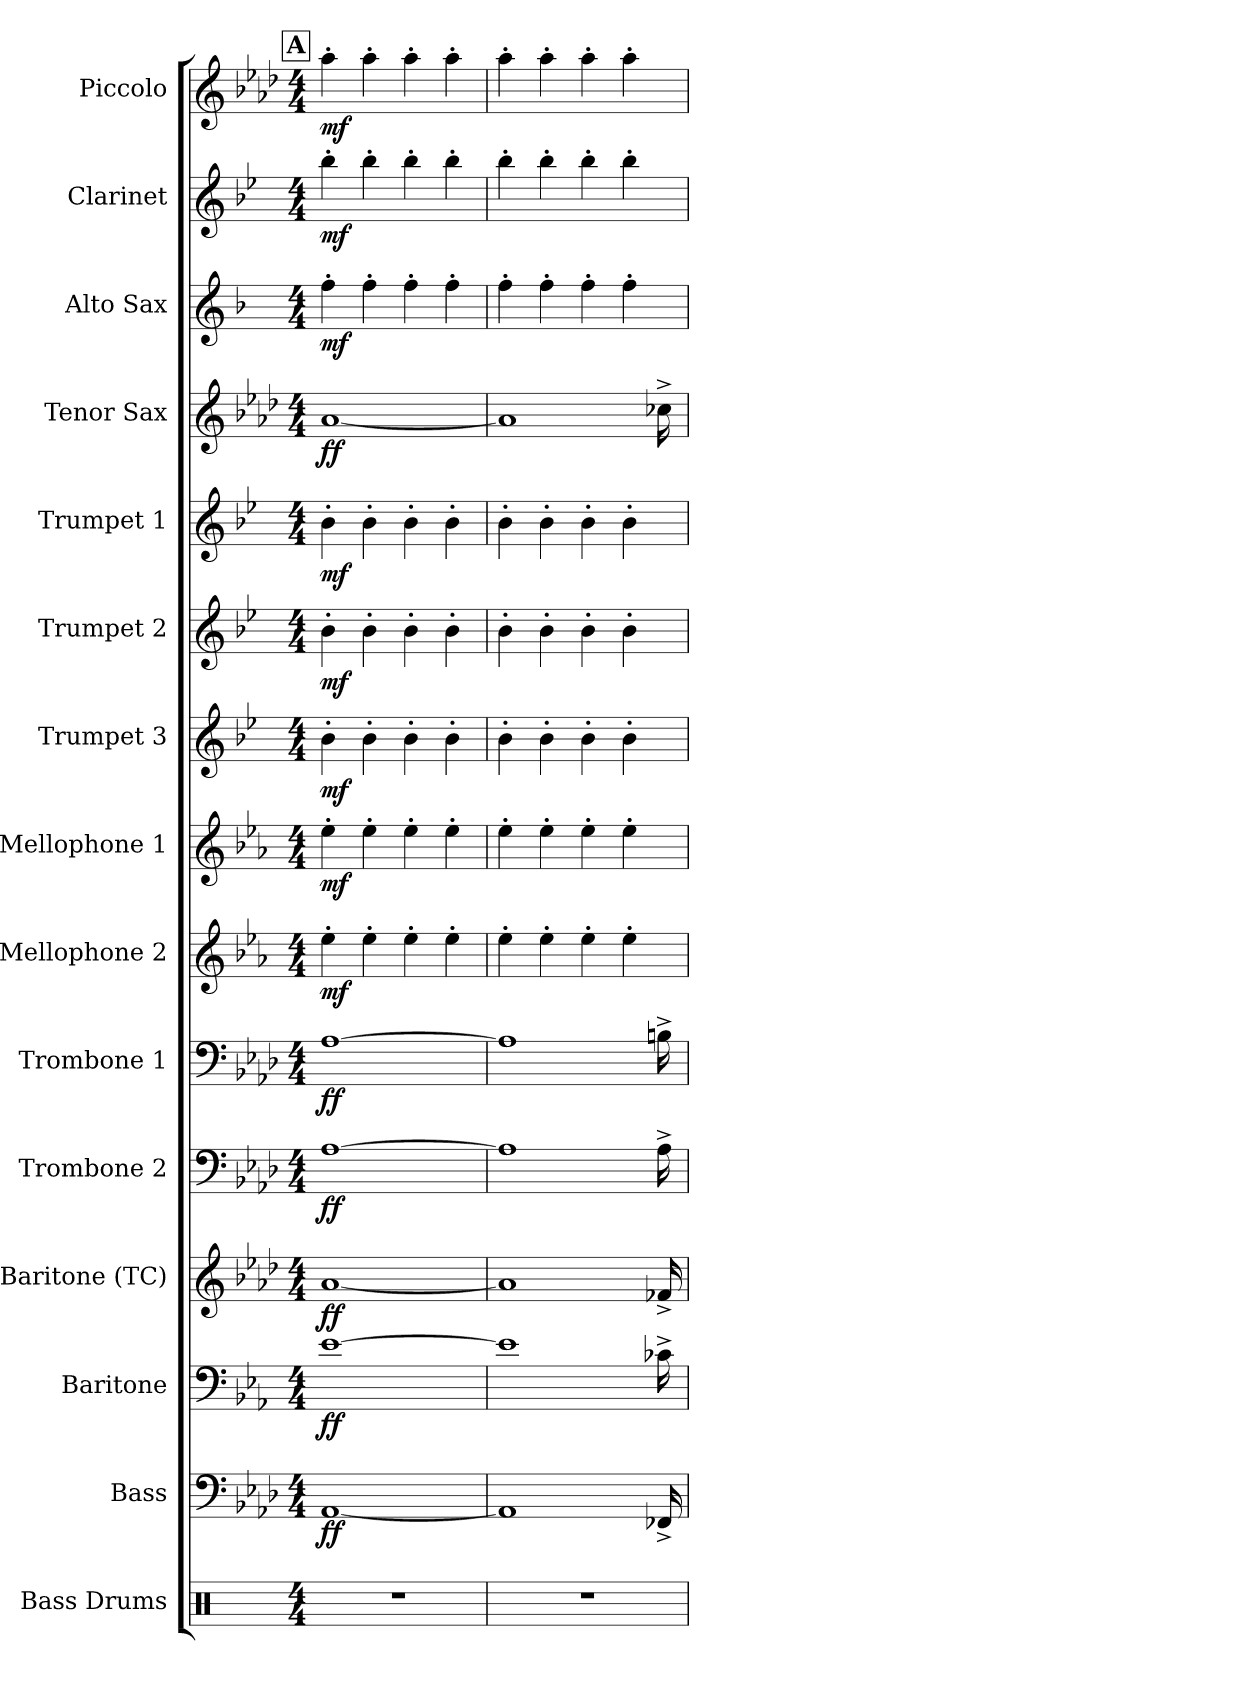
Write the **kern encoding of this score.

**kern	**kern	**dynam	**kern	**dynam	**kern	**dynam	**kern	**dynam	**kern	**dynam	**kern	**dynam	**kern	**dynam	**kern	**dynam	**kern	**dynam	**kern	**dynam	**kern	**dynam	**kern	**dynam	**kern	**dynam	**kern	**dynam
*part15	*part14	*part14	*part13	*part13	*part12	*part12	*part11	*part11	*part10	*part10	*part9	*part9	*part8	*part8	*part7	*part7	*part6	*part6	*part5	*part5	*part4	*part4	*part3	*part3	*part2	*part2	*part1	*part1
*staff15	*staff14	*staff14	*staff13	*staff13	*staff12	*staff12	*staff11	*staff11	*staff10	*staff10	*staff9	*staff9	*staff8	*staff8	*staff7	*staff7	*staff6	*staff6	*staff5	*staff5	*staff4	*staff4	*staff3	*staff3	*staff2	*staff2	*staff1	*staff1
*I"Bass Drums	*I"Bass	*	*I"Baritone	*	*I"Baritone (TC)	*	*I"Trombone 2	*	*I"Trombone 1	*	*I"Mellophone 2	*	*I"Mellophone 1	*	*I"Trumpet 3	*	*I"Trumpet 2	*	*I"Trumpet 1	*	*I"Tenor Sax	*	*I"Alto Sax	*	*I"Clarinet	*	*I"Piccolo	*
*I'B.D.	*I'Bass	*	*I'Btn.	*	*I'Bar.	*	*I'Tbn. 2	*	*I'Tbn. 1	*	*I'Mello. 2	*	*I'Mph. 1	*	*I'Tpt. 3	*	*I'Tpt. 2	*	*I'Tpt. 1	*	*I'T. Sax.	*	*I'A. Sax.	*	*I'Cl.	*	*I'Picc.	*
!!LO:PB:g=z
*clefX	*clefF4	*	*clefF4	*	*clefG2	*	*clefF4	*	*clefF4	*	*clefG2	*	*clefG2	*	*clefG2	*	*clefG2	*	*clefG2	*	*clefG2	*	*clefG2	*	*clefG2	*	*clefG2	*
*	*	*	*ITrd4c7	*	*ITrd8c14	*	*	*	*	*	*ITrd4c7	*	*ITrd4c7	*	*ITrd1c2	*	*ITrd1c2	*	*ITrd1c2	*	*ITrd8c14	*	*ITrd5c9	*	*ITrd1c2	*	*ITrd-7c-12	*
*k[]	*k[b-e-a-d-]	*	*k[b-e-a-d-]	*	*k[b-e-a-d-]	*	*k[b-e-a-d-]	*	*k[b-e-a-d-]	*	*k[b-e-a-d-]	*	*k[b-e-a-d-]	*	*k[b-e-a-d-]	*	*k[b-e-a-d-]	*	*k[b-e-a-d-]	*	*k[b-e-a-d-]	*	*k[b-e-a-d-]	*	*k[b-e-a-d-]	*	*k[b-e-a-d-]	*
*M4/4	*M4/4	*	*M4/4	*	*M4/4	*	*M4/4	*	*M4/4	*	*M4/4	*	*M4/4	*	*M4/4	*	*M4/4	*	*M4/4	*	*M4/4	*	*M4/4	*	*M4/4	*	*M4/4	*
!!LO:REH:place=s1:a:B:fs=14:t=A
=17	=17	=17	=17	=17	=17	=17	=17	=17	=17	=17	=17	=17	=17	=17	=17	=17	=17	=17	=17	=17	=17	=17	=17	=17	=17	=17	=17	=17
!	!	!LO:DY:b	!	!LO:DY:b	!	!LO:DY:b	!	!LO:DY:b	!	!LO:DY:b	!	!LO:DY:b	!	!LO:DY:b	!	!LO:DY:b	!	!LO:DY:b	!	!LO:DY:b	!	!LO:DY:b	!	!LO:DY:b	!	!LO:DY:b	!	!LO:DY:b
1r	[1AA-	ff	[1A-	ff	[1A-	ff	[1A-	ff	[1A-	ff	4a-'\	mf	4a-'\	mf	4a-'\	mf	4a-'\	mf	4a-'\	mf	[1A-	ff	4a-'\	mf	4aa-'\	mf	4aaa-'\	mf
.	.	.	.	.	.	.	.	.	.	.	4a-'\	.	4a-'\	.	4a-'\	.	4a-'\	.	4a-'\	.	.	.	4a-'\	.	4aa-'\	.	4aaa-'\	.
.	.	.	.	.	.	.	.	.	.	.	4a-'\	.	4a-'\	.	4a-'\	.	4a-'\	.	4a-'\	.	.	.	4a-'\	.	4aa-'\	.	4aaa-'\	.
.	.	.	.	.	.	.	.	.	.	.	4a-'\	.	4a-'\	.	4a-'\	.	4a-'\	.	4a-'\	.	.	.	4a-'\	.	4aa-'\	.	4aaa-'\	.
=18	=18	=18	=18	=18	=18	=18	=18	=18	=18	=18	=18	=18	=18	=18	=18	=18	=18	=18	=18	=18	=18	=18	=18	=18	=18	=18	=18	=18
!	!LO:N:vis=1	!	!LO:N:vis=1	!	!LO:N:vis=1	!	!LO:N:vis=1	!	!LO:N:vis=1	!	!	!	!	!	!	!	!	!	!	!	!LO:N:vis=1	!	!	!	!	!	!	!
1r	2...AA-/]	.	2...A-\]	.	2...A-\]	.	2...A-\]	.	2...A-\]	.	4a-'\	.	4a-'\	.	4a-'\	.	4a-'\	.	4a-'\	.	2...A-\]	.	4a-'\	.	4aa-'\	.	4aaa-'\	.
.	.	.	.	.	.	.	.	.	.	.	4a-'\	.	4a-'\	.	4a-'\	.	4a-'\	.	4a-'\	.	.	.	4a-'\	.	4aa-'\	.	4aaa-'\	.
.	.	.	.	.	.	.	.	.	.	.	4a-'\	.	4a-'\	.	4a-'\	.	4a-'\	.	4a-'\	.	.	.	4a-'\	.	4aa-'\	.	4aaa-'\	.
.	.	.	.	.	.	.	.	.	.	.	4a-'\	.	4a-'\	.	4a-'\	.	4a-'\	.	4a-'\	.	.	.	4a-'\	.	4aa-'\	.	4aaa-'\	.
.	16FF-X^/	.	16F-X^\	.	16F-X^/	.	16A-^\	.	16Bn^\	.	.	.	.	.	.	.	.	.	.	.	16c-X^\	.	.	.	.	.	.	.
=	=	=	=	=	=	=	=	=	=	=	=	=	=	=	=	=	=	=	=	=	=	=	=	=	=	=	=	=
*-	*-	*-	*-	*-	*-	*-	*-	*-	*-	*-	*-	*-	*-	*-	*-	*-	*-	*-	*-	*-	*-	*-	*-	*-	*-	*-	*-	*-
